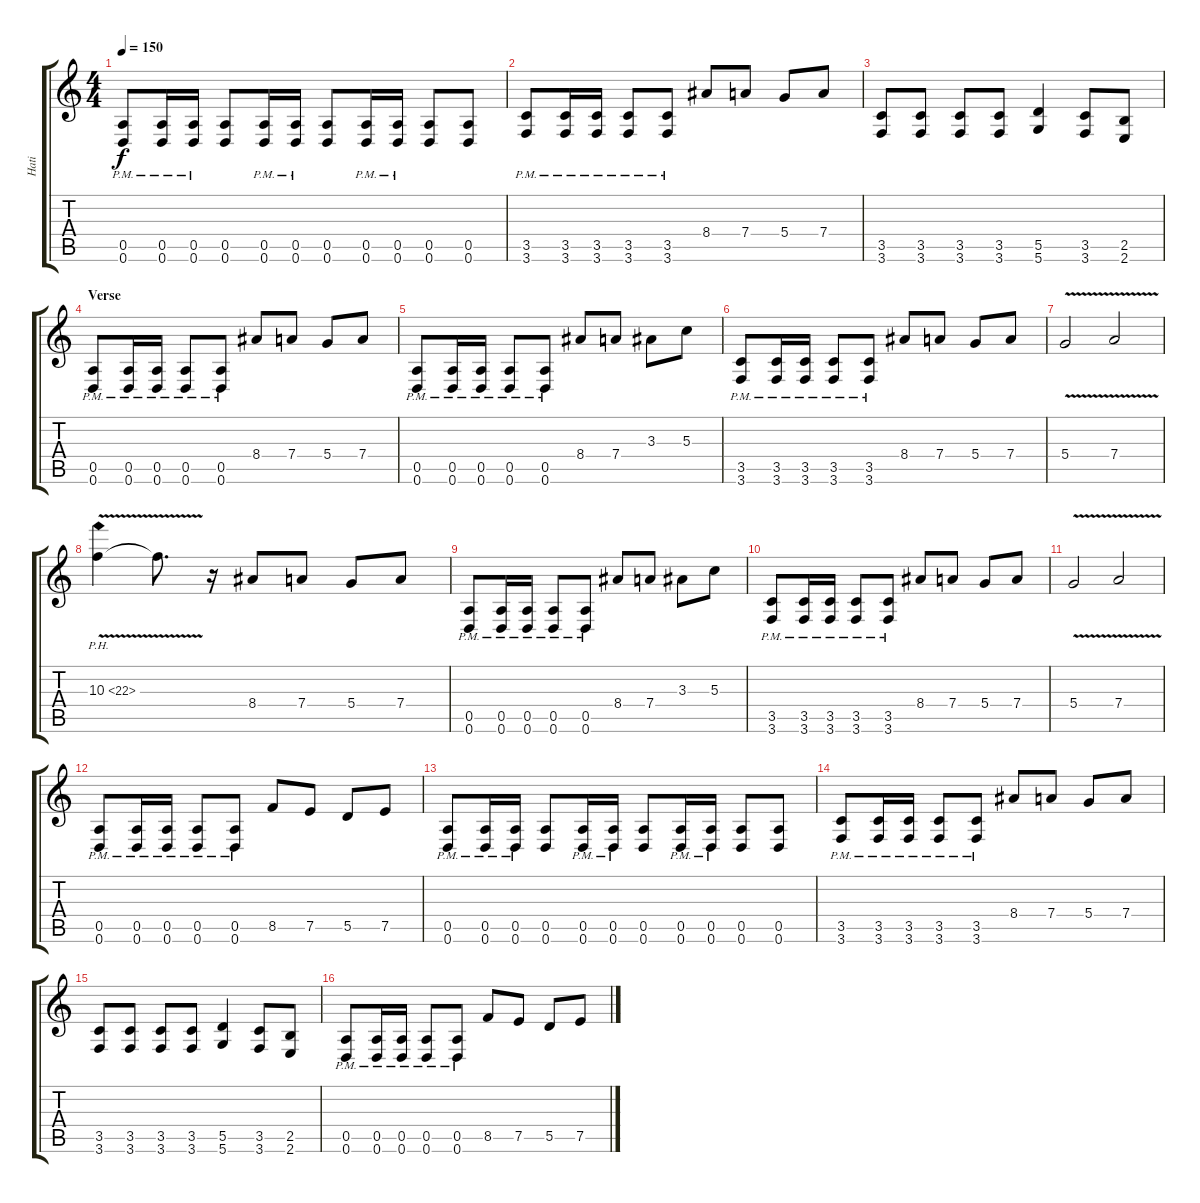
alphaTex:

\track ("Hati" "Hati") {instrument distortionguitar}
\staff {score tabs}
\tuning (E4 B3 G3 D3 A2 D2) {hide}
\ts (4 4)
\tempo 150
\clef g2
\ks c
(0.5{pm} 0.6{pm}).8{dy f} (0.5{pm} 0.6{pm}).16 (0.5{pm} 0.6{pm}).16 (0.5 0.6).8 (0.5{pm} 0.6{pm}).16 (0.5{pm} 0.6{pm}).16 (0.5 0.6).8 (0.5{pm} 0.6{pm}).16 (0.5{pm} 0.6{pm}).16 (0.5 0.6).8 (0.5 0.6).8 |
(3.5{pm} 3.6{pm}).8 (3.5{pm} 3.6{pm}).16 (3.5{pm} 3.6{pm}).16 (3.5{pm} 3.6{pm}).8 (3.5{pm} 3.6{pm}).8 8.4.8 7.4.8 5.4.8 7.4.8 |
(3.5 3.6).8 (3.5 3.6).8 (3.5 3.6).8 (3.5 3.6).8 (5.5 5.6).4 (3.5 3.6).8 (2.5 2.6).8 |
\section ("" "Verse")
(0.5{pm} 0.6{pm}).8 (0.5{pm} 0.6{pm}).16 (0.5{pm} 0.6{pm}).16 (0.5{pm} 0.6{pm}).8 (0.5{pm} 0.6{pm}).8 8.4.8 7.4.8 5.4.8 7.4.8 |
(0.5{pm} 0.6{pm}).8 (0.5{pm} 0.6{pm}).16 (0.5{pm} 0.6{pm}).16 (0.5{pm} 0.6{pm}).8 (0.5{pm} 0.6{pm}).8 8.4.8 7.4.8 3.3.8 5.3.8 |
(3.5{pm} 3.6{pm}).8 (3.5{pm} 3.6{pm}).16 (3.5{pm} 3.6{pm}).16 (3.5{pm} 3.6{pm}).8 (3.5{pm} 3.6{pm}).8 8.4.8 7.4.8 5.4.8 7.4.8 |
5.4{v}.2 7.4{v}.2 |
10.3{ph 12 v}.4 10.3{t}.8{d} r.16 8.4.8 7.4.8 5.4.8 7.4.8 |
(0.5{pm} 0.6{pm}).8 (0.5{pm} 0.6{pm}).16 (0.5{pm} 0.6{pm}).16 (0.5{pm} 0.6{pm}).8 (0.5{pm} 0.6{pm}).8 8.4.8 7.4.8 3.3.8 5.3.8 |
(3.5{pm} 3.6{pm}).8 (3.5{pm} 3.6{pm}).16 (3.5{pm} 3.6{pm}).16 (3.5{pm} 3.6{pm}).8 (3.5{pm} 3.6{pm}).8 8.4.8 7.4.8 5.4.8 7.4.8 |
5.4{v}.2 7.4{v}.2 |
(0.5{pm} 0.6{pm}).8 (0.5{pm} 0.6{pm}).16 (0.5{pm} 0.6{pm}).16 (0.5{pm} 0.6{pm}).8 (0.5{pm} 0.6{pm}).8 8.5.8 7.5.8 5.5.8 7.5.8 |
(0.5{pm} 0.6{pm}).8 (0.5{pm} 0.6{pm}).16 (0.5{pm} 0.6{pm}).16 (0.5 0.6).8 (0.5{pm} 0.6{pm}).16 (0.5{pm} 0.6{pm}).16 (0.5 0.6).8 (0.5{pm} 0.6{pm}).16 (0.5{pm} 0.6{pm}).16 (0.5 0.6).8 (0.5 0.6).8 |
(3.5{pm} 3.6{pm}).8 (3.5{pm} 3.6{pm}).16 (3.5{pm} 3.6{pm}).16 (3.5{pm} 3.6{pm}).8 (3.5{pm} 3.6{pm}).8 8.4.8 7.4.8 5.4.8 7.4.8 |
(3.5 3.6).8 (3.5 3.6).8 (3.5 3.6).8 (3.5 3.6).8 (5.5 5.6).4 (3.5 3.6).8 (2.5 2.6).8 |
(0.5{pm} 0.6{pm}).8 (0.5{pm} 0.6{pm}).16 (0.5{pm} 0.6{pm}).16 (0.5{pm} 0.6{pm}).8 (0.5{pm} 0.6{pm}).8 8.5.8 7.5.8 5.5.8 7.5.8
